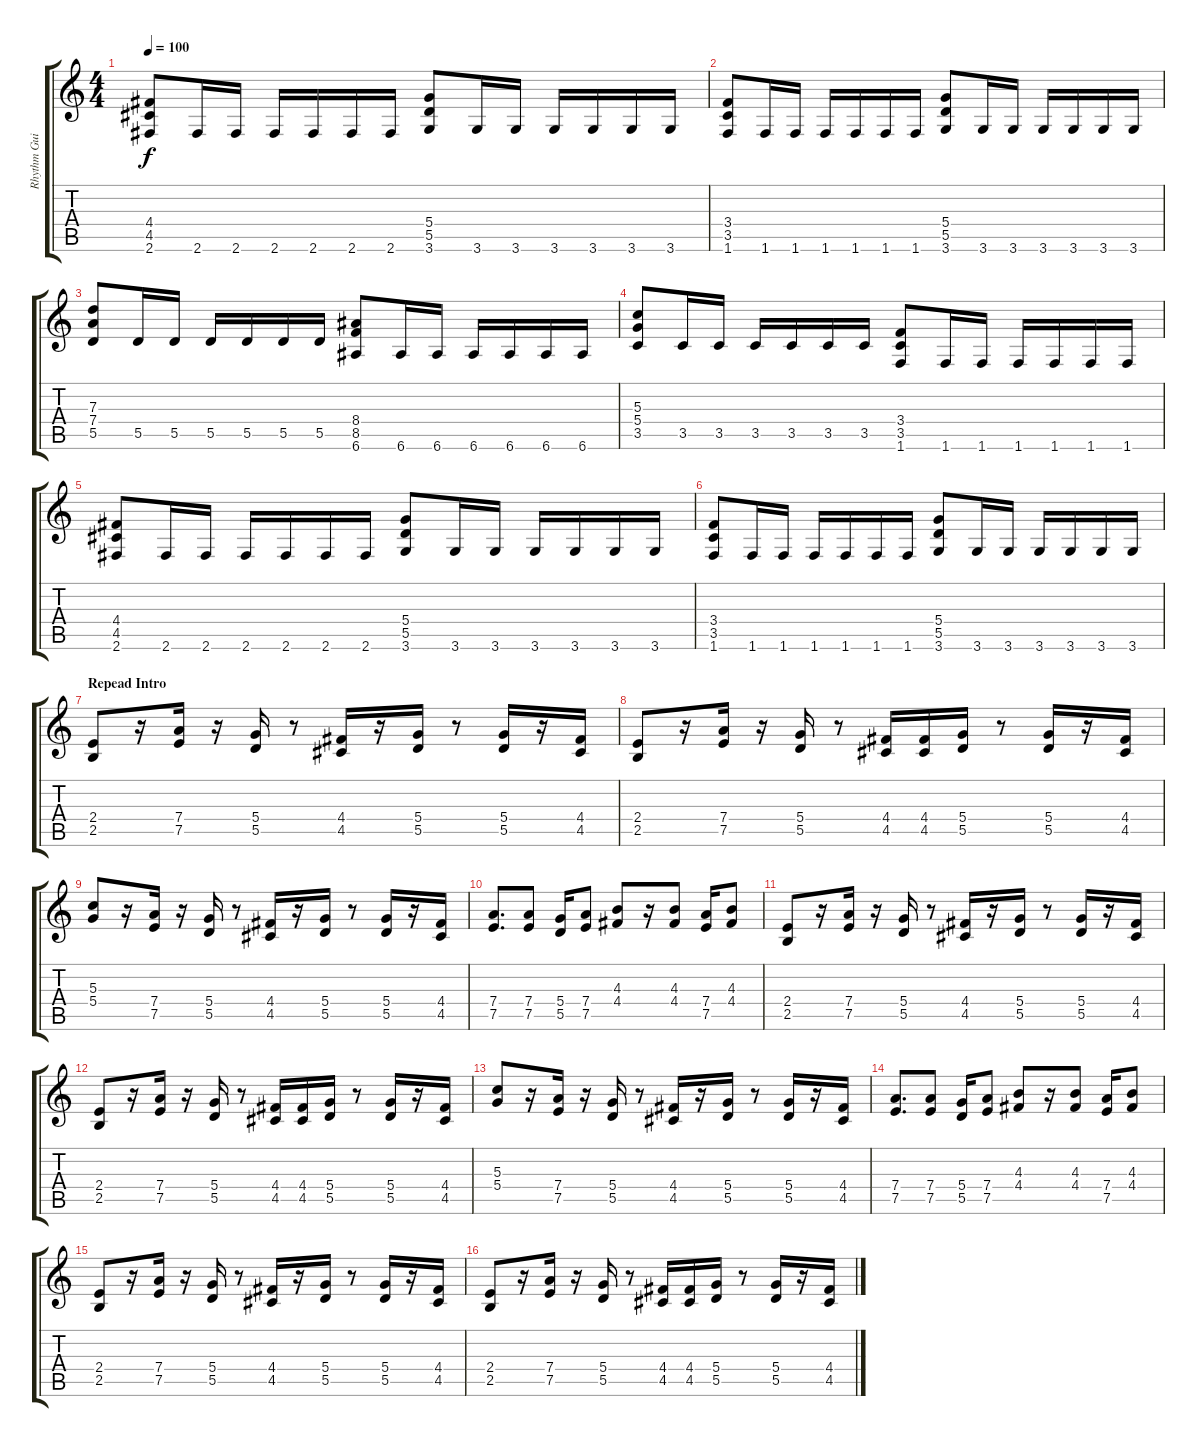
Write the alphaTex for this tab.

\track ("Rhythm Guitar" "Rhythm Gui") {instrument distortionguitar}
\staff {score tabs}
\tuning (E4 B3 G3 D3 A2 E2) {hide}
\ts (4 4)
\tempo 100
\clef g2
\ks c
(4.4 4.5 2.6).8{dy f} 2.6.16 2.6.16 2.6.16 2.6.16 2.6.16 2.6.16 (5.4 5.5 3.6).8 3.6.16 3.6.16 3.6.16 3.6.16 3.6.16 3.6.16 |
(3.4 3.5 1.6).8 1.6.16 1.6.16 1.6.16 1.6.16 1.6.16 1.6.16 (5.4 5.5 3.6).8 3.6.16 3.6.16 3.6.16 3.6.16 3.6.16 3.6.16 |
(7.3 7.4 5.5).8 5.5.16 5.5.16 5.5.16 5.5.16 5.5.16 5.5.16 (8.4 8.5 6.6).8 6.6.16 6.6.16 6.6.16 6.6.16 6.6.16 6.6.16 |
(5.3 5.4 3.5).8 3.5.16 3.5.16 3.5.16 3.5.16 3.5.16 3.5.16 (3.4 3.5 1.6).8 1.6.16 1.6.16 1.6.16 1.6.16 1.6.16 1.6.16 |
(4.4 4.5 2.6).8 2.6.16 2.6.16 2.6.16 2.6.16 2.6.16 2.6.16 (5.4 5.5 3.6).8 3.6.16 3.6.16 3.6.16 3.6.16 3.6.16 3.6.16 |
(3.4 3.5 1.6).8 1.6.16 1.6.16 1.6.16 1.6.16 1.6.16 1.6.16 (5.4 5.5 3.6).8 3.6.16 3.6.16 3.6.16 3.6.16 3.6.16 3.6.16 |
\section ("" "Repead Intro")
(2.4 2.5).8 r.16 (7.4 7.5).16 r.16 (5.4 5.5).16 r.8 (4.4 4.5).16 r.16 (5.4 5.5).16 r.8 (5.4 5.5).16 r.16 (4.4 4.5).16 |
(2.4 2.5).8 r.16 (7.4 7.5).16 r.16 (5.4 5.5).16 r.8 (4.4 4.5).16 (4.4 4.5).16 (5.4 5.5).16 r.8 (5.4 5.5).16 r.16 (4.4 4.5).16 |
(5.3 5.4).8 r.16 (7.4 7.5).16 r.16 (5.4 5.5).16 r.8 (4.4 4.5).16 r.16 (5.4 5.5).16 r.8 (5.4 5.5).16 r.16 (4.4 4.5).16 |
(7.4 7.5).8{d} (7.4 7.5).8 (5.4 5.5).16 (7.4 7.5).8 (4.3 4.4).8 r.16 (4.3 4.4).8 (7.4 7.5).16 (4.3 4.4).8 |
(2.4 2.5).8 r.16 (7.4 7.5).16 r.16 (5.4 5.5).16 r.8 (4.4 4.5).16 r.16 (5.4 5.5).16 r.8 (5.4 5.5).16 r.16 (4.4 4.5).16 |
(2.4 2.5).8 r.16 (7.4 7.5).16 r.16 (5.4 5.5).16 r.8 (4.4 4.5).16 (4.4 4.5).16 (5.4 5.5).16 r.8 (5.4 5.5).16 r.16 (4.4 4.5).16 |
(5.3 5.4).8 r.16 (7.4 7.5).16 r.16 (5.4 5.5).16 r.8 (4.4 4.5).16 r.16 (5.4 5.5).16 r.8 (5.4 5.5).16 r.16 (4.4 4.5).16 |
(7.4 7.5).8{d} (7.4 7.5).8 (5.4 5.5).16 (7.4 7.5).8 (4.3 4.4).8 r.16 (4.3 4.4).8 (7.4 7.5).16 (4.3 4.4).8 |
(2.4 2.5).8 r.16 (7.4 7.5).16 r.16 (5.4 5.5).16 r.8 (4.4 4.5).16 r.16 (5.4 5.5).16 r.8 (5.4 5.5).16 r.16 (4.4 4.5).16 |
(2.4 2.5).8 r.16 (7.4 7.5).16 r.16 (5.4 5.5).16 r.8 (4.4 4.5).16 (4.4 4.5).16 (5.4 5.5).16 r.8 (5.4 5.5).16 r.16 (4.4 4.5).16
